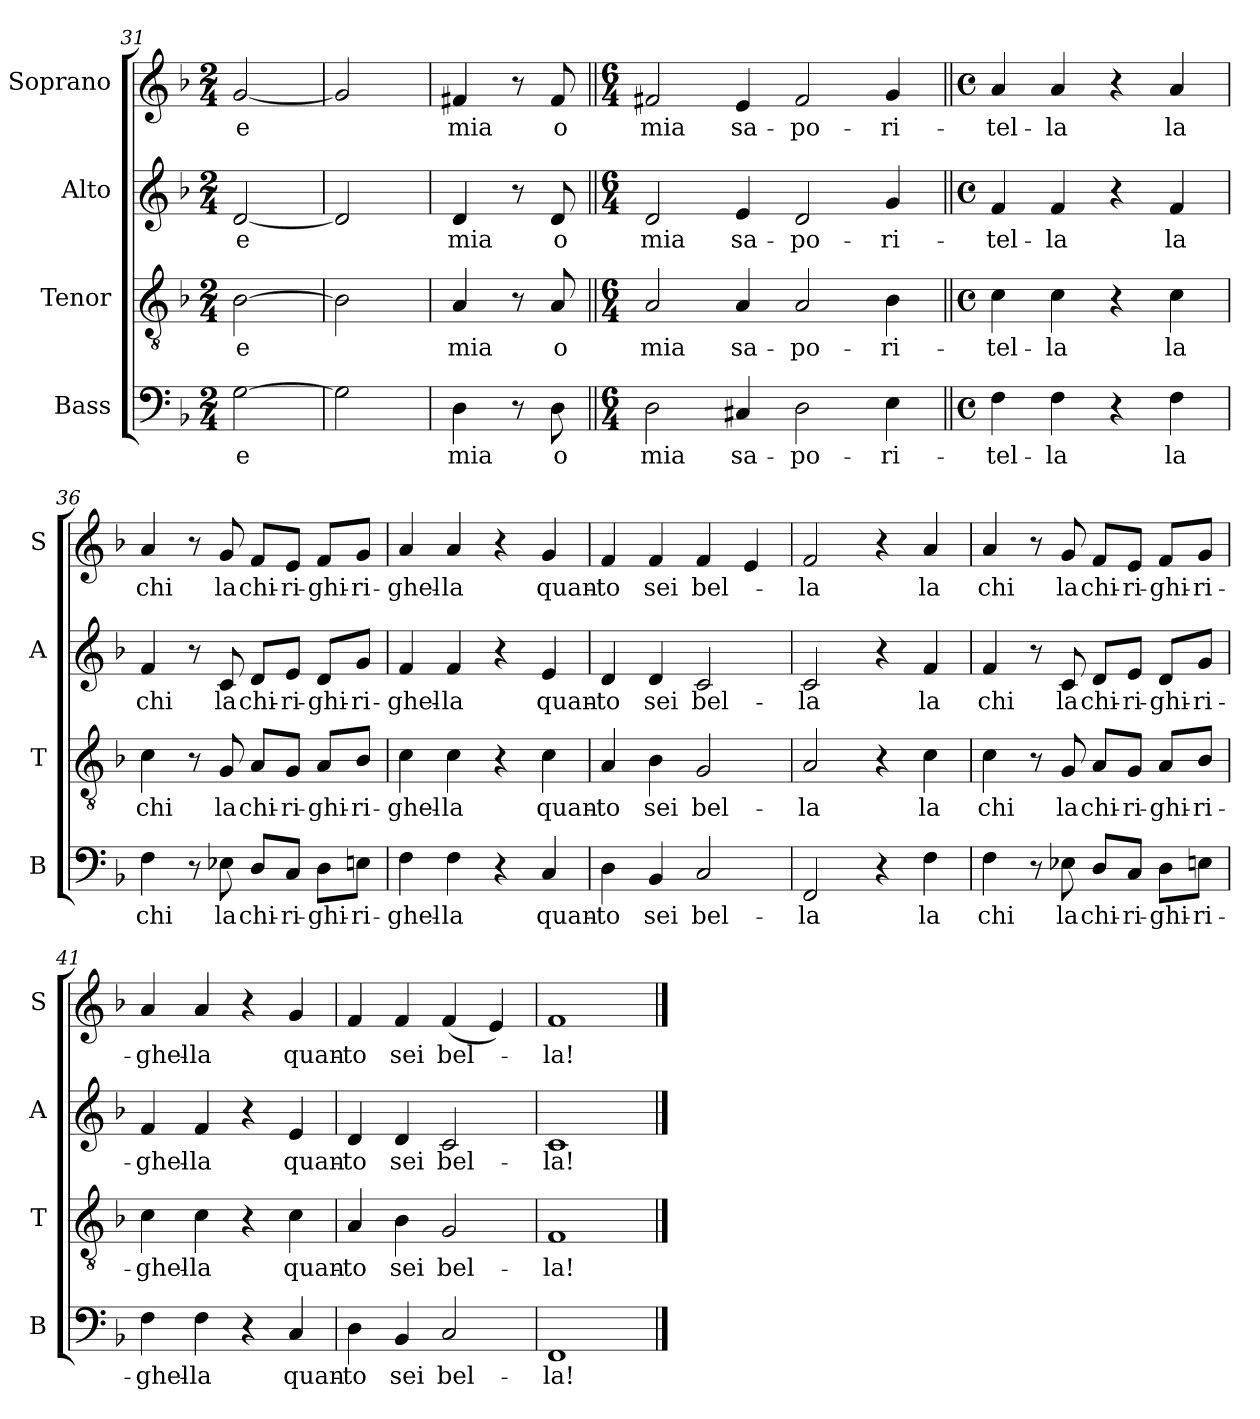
**kern	**text	**kern	**text	**kern	**text	**kern	**text
*part4	*part4	*part3	*part3	*part2	*part2	*part1	*part1
*staff4	*staff4	*staff3	*staff3	*staff2	*staff2	*staff1	*staff1
*I"Bass	*	*I"Tenor	*	*I"Alto	*	*I"Soprano	*
*I'B	*	*I'T	*	*I'A	*	*I'S	*
!!LO:PB:g=z
*clefF4	*	*clefGv2	*	*clefG2	*	*clefG2	*
*k[b-]	*	*k[b-]	*	*k[b-]	*	*k[b-]	*
*F:	*	*F:	*	*F:	*	*F:	*
*M2/4	*	*M2/4	*	*M2/4	*	*M2/4	*
=31	=31	=31	=31	=31	=31	=31	=31
[2G\	e	[2B-\	e	[2d/	e	[2g/	e
=32	=32	=32	=32	=32	=32	=32	=32
2G\]	.	2B-\]	.	2d/]	.	2g/]	.
=33	=33	=33	=33	=33	=33	=33	=33
4D\	mia	4A/	mia	4d/	mia	4f#X/	mia
8r	.	8r	.	8r	.	8r	.
8D\	o	8A/	o	8d/	o	8f#/	o
=34||	=34||	=34||	=34||	=34||	=34||	=34||	=34||
*M6/4	*	*M6/4	*	*M6/4	*	*M6/4	*
2D\	mia	2A/	mia	2d/	mia	2f#X/	mia
4C#X/	sa-	4A/	sa-	4e/	sa-	4e/	sa-
2D\	-po-	2A/	-po-	2d/	-po-	2f#/	-po-
4E\	-ri-	4B-\	-ri-	4g/	-ri-	4g/	-ri-
=35||	=35||	=35||	=35||	=35||	=35||	=35||	=35||
*M4/4	*	*M4/4	*	*M4/4	*	*M4/4	*
*met(c)	*	*met(c)	*	*met(c)	*	*met(c)	*
4F\	-tel-	4c\	-tel-	4f/	-tel-	4a/	-tel-
4F\	-la	4c\	-la	4f/	-la	4a/	-la
4r	.	4r	.	4r	.	4r	.
4F\	la	4c\	la	4f/	la	4a/	la
=36	=36	=36	=36	=36	=36	=36	=36
4F\	chi	4c\	chi	4f/	chi	4a/	chi
8r	.	8r	.	8r	.	8r	.
8E-X\	la	8G/	la	8c/	la	8g/	la
8D/L	chi-	8A/L	chi-	8d/L	chi-	8f/L	chi-
8C/J	-ri-	8G/J	-ri-	8e/J	-ri-	8e/J	-ri-
8D\L	-ghi-	8A/L	-ghi-	8d/L	-ghi-	8f/L	-ghi-
8En\J	-ri-	8B-/J	-ri-	8g/J	-ri-	8g/J	-ri-
=37	=37	=37	=37	=37	=37	=37	=37
4F\	-ghel-	4c\	-ghel-	4f/	-ghel-	4a/	-ghel-
4F\	-la	4c\	-la	4f/	-la	4a/	-la
4r	.	4r	.	4r	.	4r	.
4C/	quan-	4c\	quan-	4e/	quan-	4g/	quan-
!!LO:LB:g=z
=38	=38	=38	=38	=38	=38	=38	=38
4D\	-to	4A/	-to	4d/	-to	4f/	-to
4BB-/	sei	4B-\	sei	4d/	sei	4f/	sei
2C/	bel-	2G/	bel-	2c/	bel-	4f/	bel-
.	.	.	.	.	.	4e/	.
=39	=39	=39	=39	=39	=39	=39	=39
2FF/	-la	2A/	-la	2c/	-la	2f/	-la
4r	.	4r	.	4r	.	4r	.
4F\	la	4c\	la	4f/	la	4a/	la
=40	=40	=40	=40	=40	=40	=40	=40
4F\	chi	4c\	chi	4f/	chi	4a/	chi
8r	.	8r	.	8r	.	8r	.
8E-X\	la	8G/	la	8c/	la	8g/	la
8D/L	chi-	8A/L	chi-	8d/L	chi-	8f/L	chi-
8C/J	-ri-	8G/J	-ri-	8e/J	-ri-	8e/J	-ri-
8D\L	-ghi-	8A/L	-ghi-	8d/L	-ghi-	8f/L	-ghi-
8En\J	-ri-	8B-/J	-ri-	8g/J	-ri-	8g/J	-ri-
=41	=41	=41	=41	=41	=41	=41	=41
4F\	-ghel-	4c\	-ghel-	4f/	-ghel-	4a/	-ghel-
4F\	-la	4c\	-la	4f/	-la	4a/	-la
4r	.	4r	.	4r	.	4r	.
4C/	quan-	4c\	quan-	4e/	quan-	4g/	quan-
=42	=42	=42	=42	=42	=42	=42	=42
4D\	-to	4A/	-to	4d/	-to	4f/	-to
4BB-/	sei	4B-\	sei	4d/	sei	4f/	sei
2C/	bel-	2G/	bel-	2c/	bel-	(4f/	bel-
.	.	.	.	.	.	4e/)	.
=43	=43	=43	=43	=43	=43	=43	=43
1FF	-la!	1F	-la!	1c	-la!	1f	-la!
==	==	==	==	==	==	==	==
*-	*-	*-	*-	*-	*-	*-	*-
